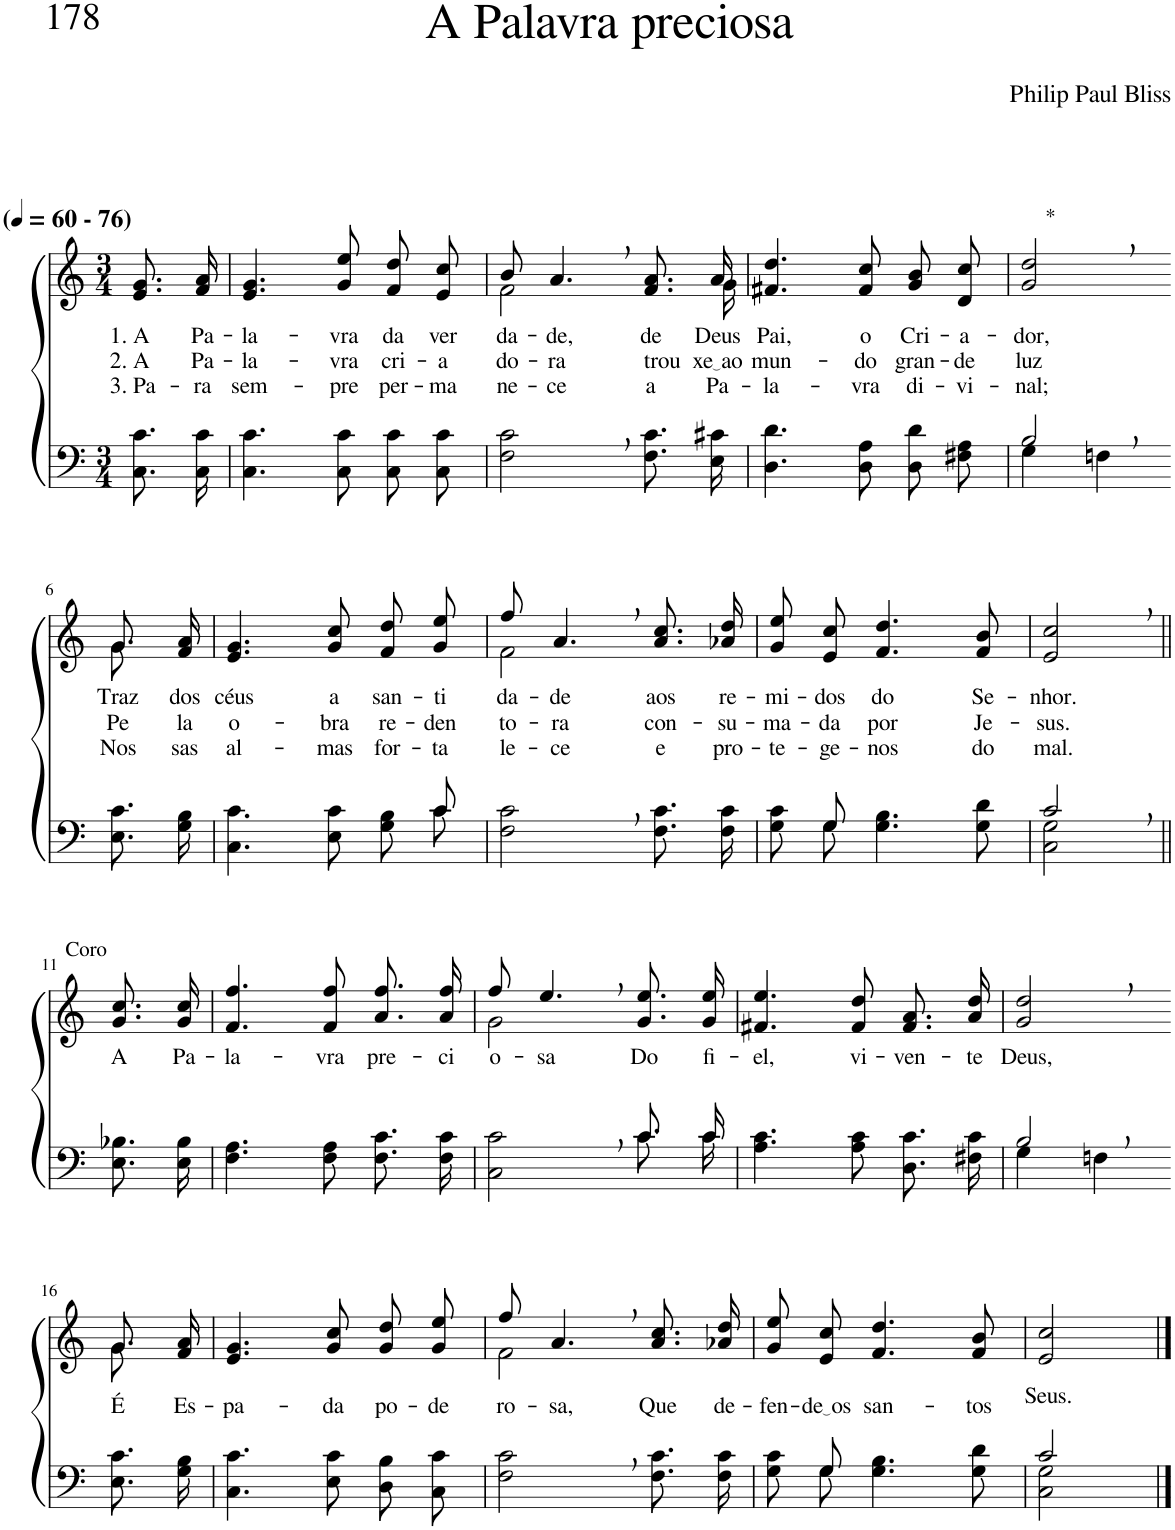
**kern	**kern	**text	**text	**text
*part2	*part1	*part1	*part1	*part1
*staff2	*staff1	*staff1	*staff1	*staff1
*I"Parte III e IV	*I"Parte I e II	*	*	*
*clefF4	*clefG2	*	*	*
*Trd1c2	*Trd1c2	*	*	*
*k[]	*k[]	*	*	*
*M3/4	*M3/4	*	*	*
*MM60	*MM60	*	*	*
=1	=1	=1	=1	=1
!	!LO:TX:a:B:t=(	!	!	!
!	!LO:TX:a:B:t=- 76)	!	!	!
!	!	!LO:LY:b	!LO:LY:b	!LO:LY:b
8.C\ 8.c\L	8.e/ 8.g/L	1. A	2. A	3. Pa-
!	!	!LO:LY:b	!LO:LY:b	!LO:LY:b
16C\ 16c\Jk	16f/ 16a/Jk	Pa-	Pa-	-ra
=2	=2	=2	=2	=2
!	!	!LO:LY:b	!LO:LY:b	!LO:LY:b
4.C\ 4.c\	4.e/ 4.g/	-la-	-la-	sem-
!	!	!LO:LY:b	!LO:LY:b	!LO:LY:b
8C\ 8c\	8g/ 8ee/	-vra	-vra	-pre
!	!	!LO:LY:b	!LO:LY:b	!LO:LY:b
8C\ 8c\L	8f/ 8dd/L	da	cri-	per-
!	!	!LO:LY:b	!LO:LY:b	!LO:LY:b
8C\ 8c\J	8e/ 8cc/J	ver-	-a-	-ma-
=3	=3	=3	=3	=3
*	*^	*	*	*
!	!	!	!LO:LY:b	!LO:LY:b	!LO:LY:b
2F\, 2c\,	8b/	2f\	-da-	-do-	-ne-
!	!	!	!LO:LY:b	!LO:LY:b	!LO:LY:b
.	4.a,/	.	-de,	-ra	-ce
!	!	!	!LO:LY:b	!LO:LY:b	!LO:LY:b
8.F\ 8.c\L	8.f/ 8.a/L	8.ryy	de	trou-	a
!	!	!	!LO:LY:b	!LO:LY:b	!LO:LY:b
16E\ 16c#X\Jk	16a/Jk	16g\	Deus	xe ao	Pa-
=4	=4	=4	=4	=4	=4
!	!	!	!LO:LY:b	!LO:LY:b	!LO:LY:b
*	*v	*v	*	*	*
4.D\ 4.d\	4.f#X/ 4.dd/	Pai,	mun-	-la-
!	!	!LO:LY:b	!LO:LY:b	!LO:LY:b
8D\ 8A\	8f#/ 8cc/	o	-do	-vra
!	!	!LO:LY:b	!LO:LY:b	!LO:LY:b
8D\ 8d\L	8g/ 8b/L	Cri-	gran-	di-
!	!	!LO:LY:b	!LO:LY:b	!LO:LY:b
8F#X\ 8A\J	8d/ 8cc/J	-a-	-de	-vi-
=5	=5	=5	=5	=5
*^	*	*	*	*
!	!	!LO:TX:a:t=*	!	!	!
!	!	!	!LO:LY:b	!LO:LY:b	!LO:LY:b
2B,/	4G\	2g/, 2dd/,	-dor,	luz	-nal;
.	4Fn\	.	.	.	.
!!LO:LB:g=z
=6-	=6-	=6-	=6-	=6-	=6-
!	!	!	!LO:LY:b	!LO:LY:b	!LO:LY:b
*v	*v	*^	*	*	*
8.E\ 8.c\L	8.g\	8.g/L	Traz	Pe-	Nos-
!	!	!	!LO:LY:b	!LO:LY:b	!LO:LY:b
16G\ 16B\Jk	16ryy	16f/ 16a/Jk	dos	-la	-sas
=7	=7	=7	=7	=7	=7
*^	*	*	*	*	*
!	!	!	!	!LO:LY:b	!LO:LY:b	!LO:LY:b
*	*	*v	*v	*	*	*
2ryy	4.C\ 4.c\	4.e/ 4.g/	céus	o-	al-
!	!	!	!LO:LY:b	!LO:LY:b	!LO:LY:b
.	8E\ 8c\	8g/ 8cc/	a	-bra	-mas
!	!	!	!LO:LY:b	!LO:LY:b	!LO:LY:b
8ryy	8G\ 8B\L	8f\ 8dd\L	san-	re-	for-
!	!	!	!LO:LY:b	!LO:LY:b	!LO:LY:b
8c/	8c\J	8g\ 8ee\J	-ti-	-den-	-ta-
=8	=8	=8	=8	=8	=8
*	*	*^	*	*	*
!	!	!	!	!LO:LY:b	!LO:LY:b	!LO:LY:b
*v	*v	*	*	*	*	*
2F\, 2c\,	8ff/	2f\	-da-	-to-	-le-
!	!	!	!LO:LY:b	!LO:LY:b	!LO:LY:b
.	4.a,/	.	-de	-ra	-ce
!	!	!	!LO:LY:b	!LO:LY:b	!LO:LY:b
8.F\ 8.c\L	8.a\ 8.cc\L	4ryy	aos	con-	e
!	!	!	!LO:LY:b	!LO:LY:b	!LO:LY:b
16F\ 16c\Jk	16a-X\ 16dd\Jk	.	re-	-su-	pro-
*	*v	*v	*	*	*
=9	=9	=9	=9	=9
*^	*	*	*	*
!	!	!	!LO:LY:b	!LO:LY:b	!LO:LY:b
8G\ 8c\L	8ryy	8g/ 8ee/L	-mi-	-ma-	-te-
!	!	!	!LO:LY:b	!LO:LY:b	!LO:LY:b
8G\J	8G/	8e/ 8cc/J	-dos	-da	-ge-
!	!	!	!LO:LY:b	!LO:LY:b	!LO:LY:b
4.G\ 4.B\	2ryy	4.f/ 4.dd/	do	por	-nos
!	!	!	!LO:LY:b	!LO:LY:b	!LO:LY:b
8G\ 8d\	.	8f/ 8b/	Se-	Je-	do
=10	=10	=10	=10	=10	=10
!	!	!	!LO:LY:b	!LO:LY:b	!LO:LY:b
2c,/	2C\ 2G\	2e/, 2cc/,	-nhor.	-sus.	mal.
*v	*v	*	*	*	*
!!LO:LB:g=z
=11||	=11||	=11||	=11||	=11||
*k[]	*k[]	*	*	*
*^	*	*	*	*
!	!	!LO:TX:a:t=Coro	!	!	!
!	!	!	!LO:LY:b	!	!
*v	*v	*	*	*	*
8.E\ 8.B-X\L	8.g/ 8.cc/L	A	.	.
!	!	!LO:LY:b	!	!
16E\ 16B-\Jk	16g/ 16cc/Jk	Pa-	.	.
=12	=12	=12	=12	=12
!	!	!LO:LY:b	!	!
4.F\ 4.A\	4.f/ 4.ff/	-la-	.	.
!	!	!LO:LY:b	!	!
8F\ 8A\	8f/ 8ff/	-vra	.	.
!	!	!LO:LY:b	!	!
8.F\ 8.c\L	8.a\ 8.ff\L	pre-	.	.
!	!	!LO:LY:b	!	!
16F\ 16c\Jk	16a\ 16ff\Jk	-ci-	.	.
=13	=13	=13	=13	=13
*^	*^	*	*	*
!	!	!	!	!LO:LY:b	!	!
2ryy	2C\ 2c\	8ff/	2g\	-o-	.	.
!	!	!	!	!LO:LY:b	!	!
.	.	4.ee,/	.	-sa	.	.
!	!	!	!	!LO:LY:b	!	!
8.c\L	8.c\L	8.g\ 8.ee\L	4ryy	Do	.	.
!	!	!	!	!LO:LY:b	!	!
16c\Jk	16c\Jk	16g\ 16ee\Jk	.	fi-	.	.
*	*	*v	*v	*	*	*
=14	=14	=14	=14	=14	=14
!	!	!	!LO:LY:b	!	!
*v	*v	*	*	*	*
4.A\ 4.c\	4.f#X/ 4.ee/	-el,	.	.
!	!	!LO:LY:b	!	!
8A\ 8c\	8f#/ 8dd/	vi-	.	.
!	!	!LO:LY:b	!	!
8.D\ 8.c\L	8.f#/ 8.a/L	-ven-	.	.
!	!	!LO:LY:b	!	!
16F#X\ 16c\Jk	16a/ 16dd/Jk	-te	.	.
=15	=15	=15	=15	=15
*^	*	*	*	*
!	!	!	!LO:LY:b	!	!
2B,/	4G\	2g/, 2dd/,	Deus,	.	.
.	4Fn\	.	.	.	.
*v	*v	*	*	*	*
!!LO:LB:g=z
=16-	=16-	=16-	=16-	=16-
*k[]	*	*	*	*
*^	*	*	*	*
!	!	!	!LO:LY:b	!	!
*v	*v	*^	*	*	*
8.E\ 8.c\L	8.g\	8.g/L	É	.	.
!	!	!	!LO:LY:b	!	!
16G\ 16B\Jk	16ryy	16f/ 16a/Jk	Es-	.	.
=17	=17	=17	=17	=17	=17
!	!	!	!LO:LY:b	!	!
*	*v	*v	*	*	*
4.C\ 4.c\	4.e/ 4.g/	-pa-	.	.
!	!	!LO:LY:b	!	!
8E\ 8c\	8g/ 8cc/	-da	.	.
!	!	!LO:LY:b	!	!
8D\ 8B\L	8g\ 8dd\L	po-	.	.
!	!	!LO:LY:b	!	!
8C\ 8c\J	8g\ 8ee\J	-de-	.	.
=18	=18	=18	=18	=18
*	*^	*	*	*
!	!	!	!LO:LY:b	!	!
2F\, 2c\,	8ff/	2f\	-ro-	.	.
!	!	!	!LO:LY:b	!	!
.	4.a,/	.	-sa,	.	.
!	!	!	!LO:LY:b	!	!
8.F\ 8.c\L	8.a\ 8.cc\L	4ryy	Que	.	.
!	!	!	!LO:LY:b	!	!
16F\ 16c\Jk	16a-X\ 16dd\Jk	.	de-	.	.
*	*v	*v	*	*	*
=19	=19	=19	=19	=19
*^	*	*	*	*
!	!	!	!LO:LY:b	!	!
8G\ 8c\L	8ryy	8g/ 8ee/L	-fen-	.	.
!	!	!	!LO:LY:b	!	!
8G\J	8G/	8e/ 8cc/J	de os	.	.
!	!	!	!LO:LY:b	!	!
4.G\ 4.B\	2ryy	4.f/ 4.dd/	san-	.	.
!	!	!	!LO:LY:b	!	!
8G\ 8d\	.	8f/ 8b/	-tos	.	.
=20	=20	=20	=20	=20	=20
!	!	!LO:TX:b:t=Seus.	!	!	!
2c/	2C\ 2G\	2e/ 2cc/	.	.	.
*v	*v	*	*	*	*
==	==	==	==	==
*-	*-	*-	*-	*-
